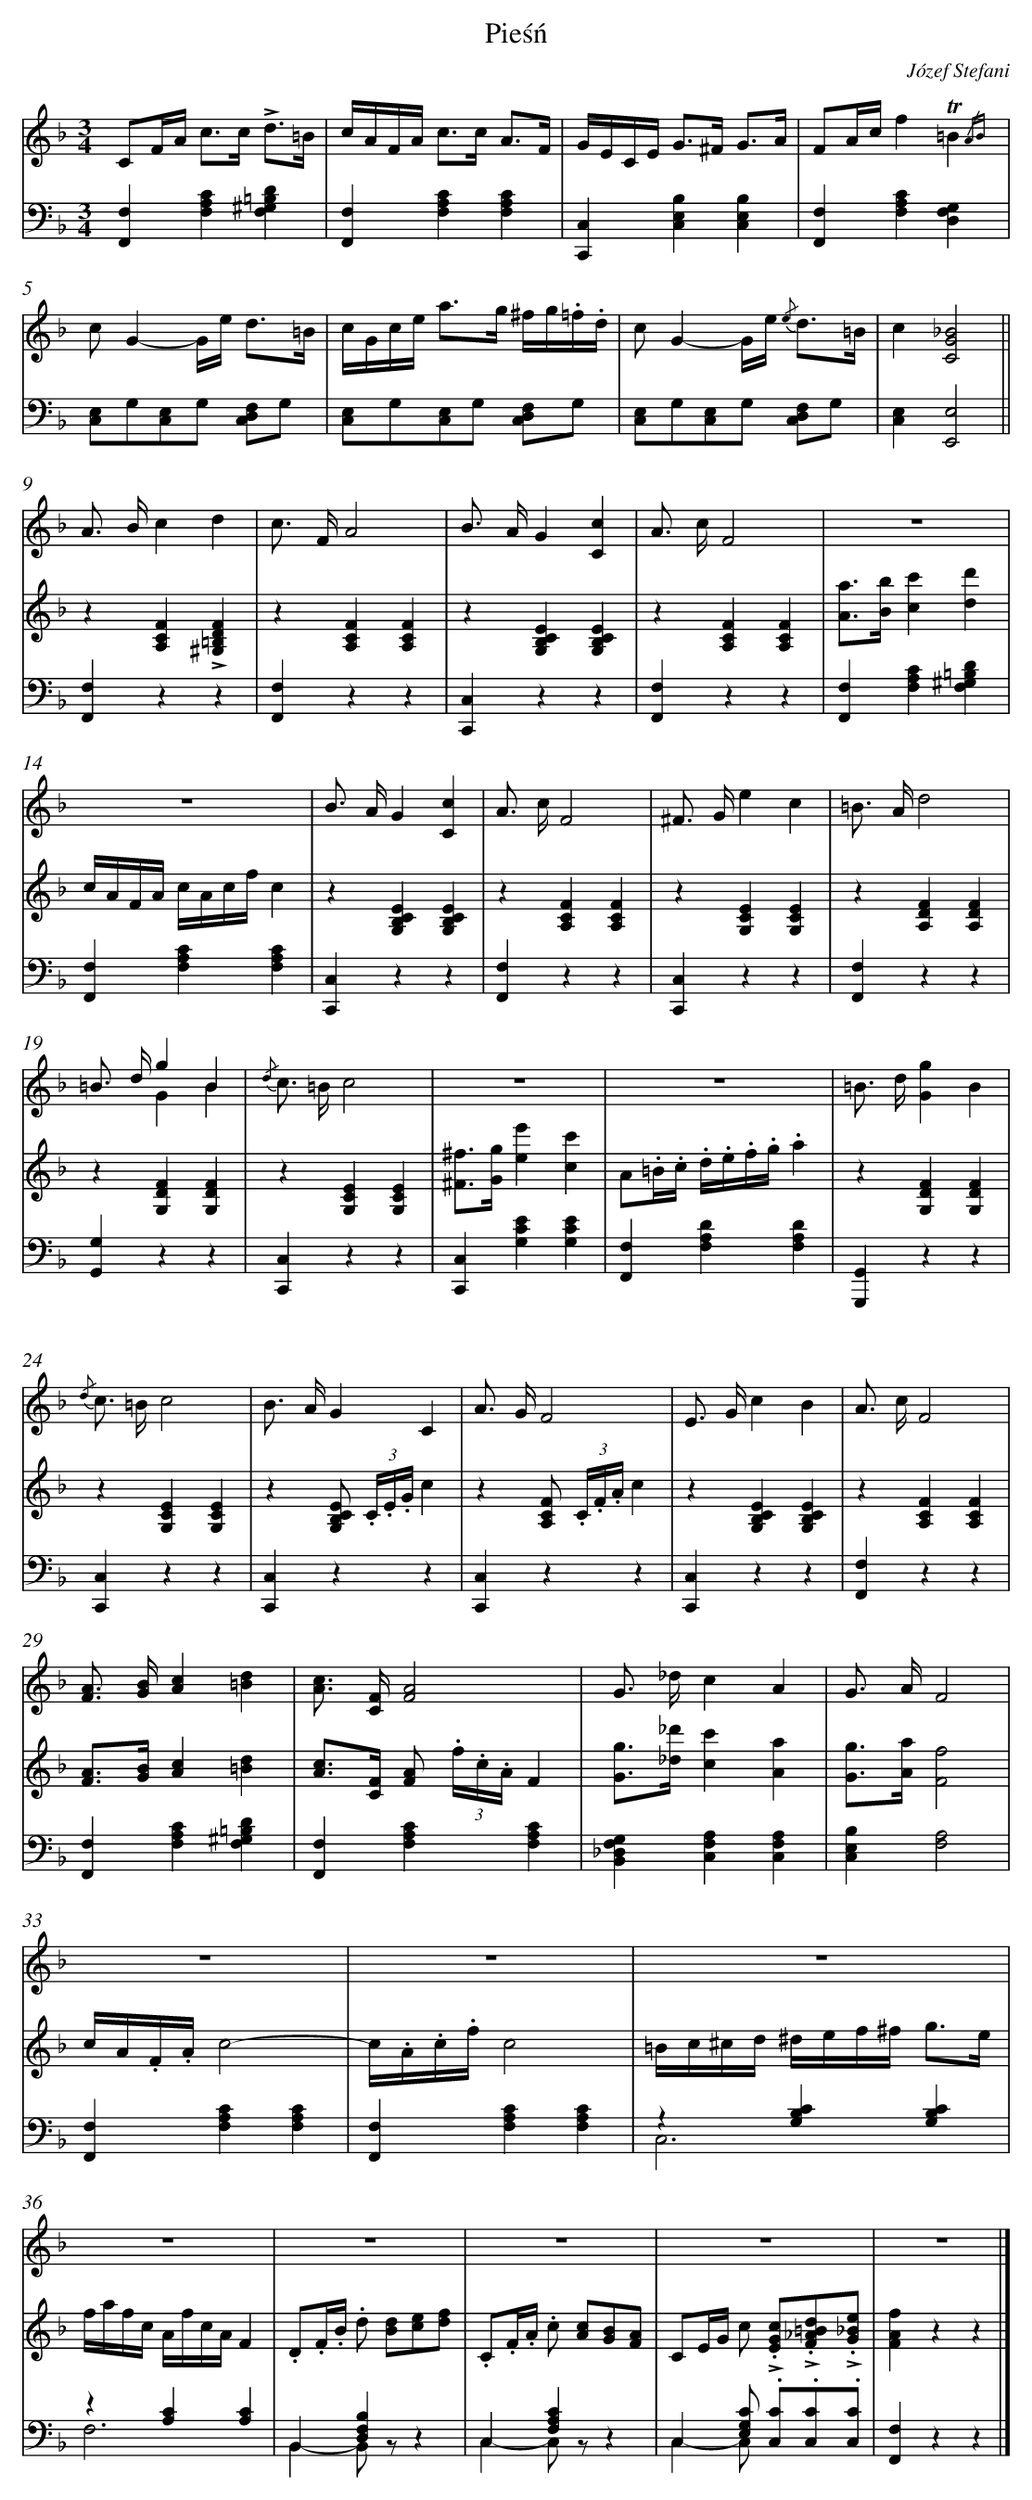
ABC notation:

X:1
T: Pieśń
C: Józef Stefani
L: 1/4
M: 3/4
V: 1 clef=treble
V: 2 clef=treble
V: 3 clef=bass
K: F
[V:1] x3 |
[V:2] C/F//A/< c/c/< !accent!d/=B// |
[V:3] [F,,F,][F,A,C][F,^G,=B,D] |
[V:1] x3 |
[V:2] c//A//F//A/< c/c/< A/F// |
[V:3] [F,,F,][F,A,C][F,A,C] |
[V:1] x3 |
[V:2] G//E//C//E/< G/^F/< G/A// |
[V:3] [C,,C,][C,E,B,][C,E,B,] |
[V:1] x3 |
[V:2] F/A//c//f!trill!=B{/AB} |
[V:3] [F,,F,][F,A,C][D,F,G,] |
[V:1] x3 |
[V:2] c/G-G//e/< d/=B// |
[V:3] [C,/E,/]G,/[C,/E,/]G,/ [C,/D,/F,/]G,/ |
[V:1] x3 |
[V:2] c//G//c//e/< a/g// ^f//g//.=f//.d// |
[V:3] [C,/E,/]G,/[C,/E,/]G,/ [C,/D,/F,/]G,/ |
[V:1] x3 |
[V:2] c/G-G//e/< {/e} d/=B// |
[V:3] [C,/E,/]G,/[C,/E,/]G,/ [C,/D,/F,/]G,/ |
[V:1] x3 ||
[V:2] c[C2G2_B2] ||
[V:3] [C,E,][E,,2E,2] ||
[V:1] A/> B/cd |
[V:2] z[A,CF]!accent![^G,=B,DF] |
[V:3] [F,,F,]zz |
[V:1] c/> F/A2 |
[V:2] z[A,CF][A,CF] |
[V:3] [F,,F,]zz |
[V:1] B/> A/G[Cc] |
[V:2] z[G,B,CE][G,B,CE] |
[V:3] [C,,C,]zz |
[V:1] A/> c/F2 |
[V:2] z[A,CF][A,CF] |
[V:3] [F,,F,]zz |
[V:1] z3 |
[V:2] [A/a/]>[B/b/][cc'][dd'] |
[V:3] [F,,F,][F,A,C][F,^G,=B,D] |
[V:1] z3 |
[V:2] c//A//F//A// c//A//c//f//c |
[V:3] [F,,F,][F,A,C][F,A,C] |
[V:1] B/> A/G[Cc] |
[V:2] z[G,B,CE][G,B,CE] |
[V:3] [C,,C,]zz |
[V:1] A/> c/F2 |
[V:2] z[A,CF][A,CF] |
[V:3] [F,,F,]zz |
[V:1] ^F/> G/ec |
[V:2] z[G,CE][G,CE] |
[V:3] [C,,C,]zz |
[V:1] =B/> A/d2 |
[V:2] z[A,DF][A,DF] |
[V:3] [F,,F,]zz |
[V:1] =B/> d/gB & xGB |
[V:2] z[G,DF][G,DF] |
[V:3] [G,,G,]zz |
[V:1] {/d} c/> =B/c2 |
[V:2] z[G,CE][G,CE] |
[V:3] [C,,C,]zz |
[V:1] z3 |
[V:2] [^F/^f/]>[G/g/][ee'][cc'] |
[V:3] [C,,C,][G,CE][G,CE] |
[V:1] z3 |
[V:2] A/.=B//.c// .d//.e//.f//.g//.a |
[V:3] [F,,F,][F,A,D][F,A,D] |
[V:1] =B/> d/[Gg]B |
[V:2] z[G,DF][G,DF] |
[V:3] [G,,,G,,]zz |
[V:1] {/d} c/> =B/c2 |
[V:2] z[G,CE][G,CE] |
[V:3] [C,,C,]zz |
[V:1] B/> A/GC |
[V:2] z[G,/B,/C/E/] (3.C//.E//.G//c |
[V:3] [C,,C,]zz |
[V:1] A/> G/F2 |
[V:2] z[A,/C/F/] (3.C//.F//.A//c |
[V:3] [C,,C,]zz |
[V:1] E/> G/cB |
[V:2] z[G,B,CE][G,B,CE] |
[V:3] [C,,C,]zz |
[V:1] A/> c/F2 |
[V:2] z[A,CF][A,CF] |
[V:3] [F,,F,]zz |
[V:1] [F/A/]> [G/B/][Ac][=Bd] |
[V:2] [F/A/]>[G/B/][Ac][=Bd] |
[V:3] [F,,F,][F,A,C][F,^G,=B,D] |
[V:1] [A/c/]> [C/F/][F2A2] |
[V:2] [A/c/]>[C/F/] [F/A/] (3.f//.c//.A//F |
[V:3] [F,,F,][F,A,C][F,A,C] |
[V:1] G/> _d/cA |
[V:2] [G/g/]>[_d/_d'/][cc'][Aa] |
[V:3] [B,,_D,F,G,][C,F,A,][C,F,A,] |
[V:1] G/> A/F2 |
[V:2] [G/g/]>[A/a/][F2f2] |
[V:3] [C,E,B,][F,2A,2] |
[V:1] z3 |
[V:2] c//A//.F//.A//c2- |
[V:3] [F,,F,][F,A,C][F,A,C] |
[V:1] z3 |
[V:2] c//.A//.c//.f//c2 |
[V:3] [F,,F,][F,A,C][F,A,C] |
[V:1] z3 |
[V:2] =B//c//^c//d// ^d//e//f//^f/< g/e// |
[V:3] z[G,B,C][G,B,C] & C,3 |
[V:1] z3 |
[V:2] f//a//f//c// A//f//c//A//F |
[V:3] z[A,C][A,C] & F,3 |
[V:1] z3 |
[V:2] .D/.F//.B// .d/ [B/d/][c/e/][d/f/] |
[V:3] B,,[D,F,B,]x & B,,-B,,/ z/z |
[V:1] z3 |
[V:2] .C/.F//.A// .c/ [A/c/][G/B/][F/A/] |
[V:3] C,[F,A,C]x & C,-C,/ z/z |
[V:1] z3 |
[V:2] C/E//G// c/ .!accent![E/G/c/].!accent![F/_A/=B/d/].!accent![G/_B/e/] |
[V:3] C,[E,/G,/C/] .[C,/C/].[C,/C/].[C,/C/] & C,-C,/ x/x |
[V:1] z3 |]
[V:2] [FAf]zz |]
[V:3] [F,,F,]zz |]
